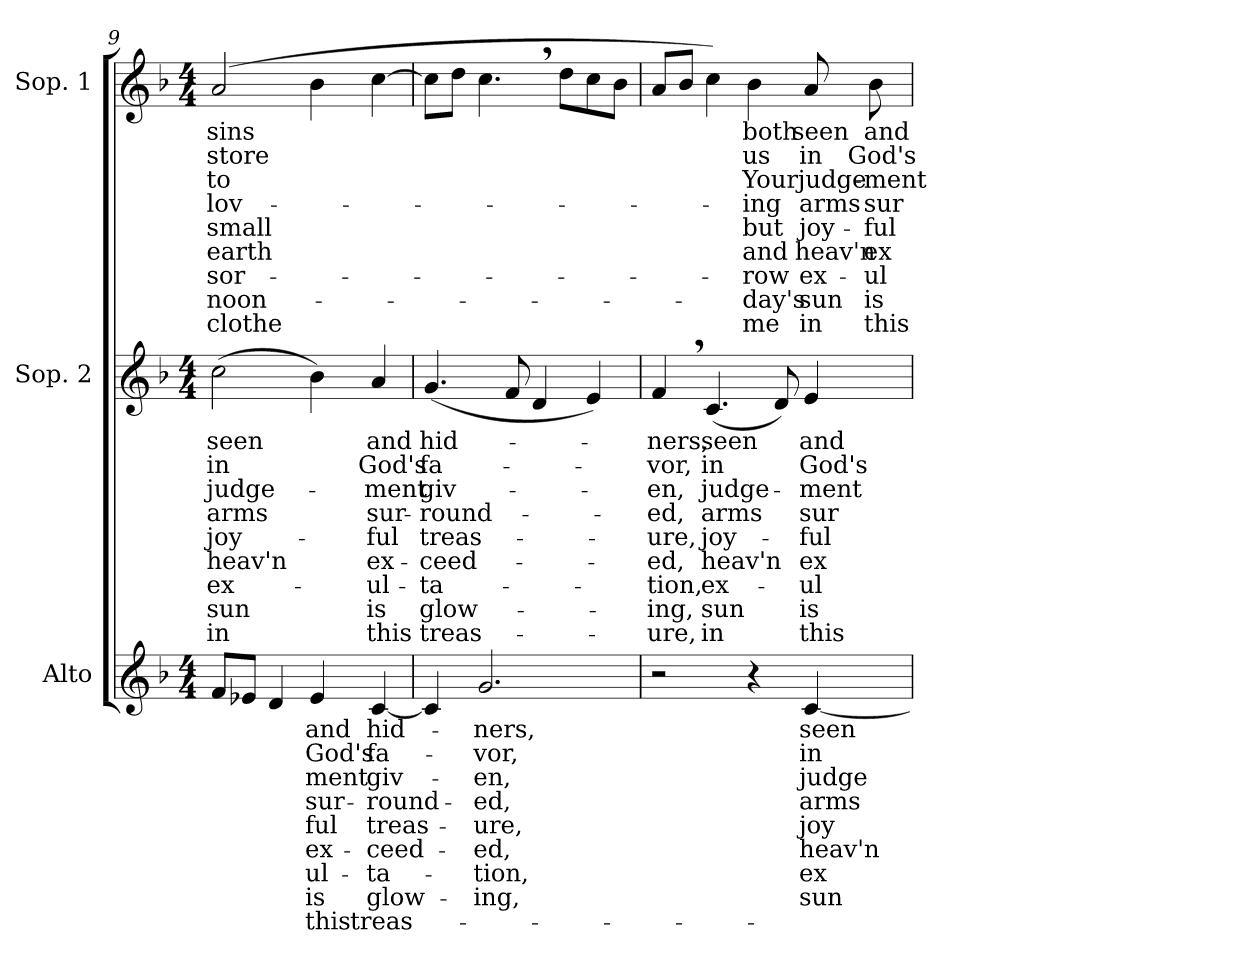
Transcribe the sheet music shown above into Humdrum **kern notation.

**kern	**text	**text	**text	**text	**text	**text	**text	**text	**text	**kern	**text	**text	**text	**text	**text	**text	**text	**text	**text	**kern	**text	**text	**text	**text	**text	**text	**text	**text	**text
*part3	*part3	*part3	*part3	*part3	*part3	*part3	*part3	*part3	*part3	*part2	*part2	*part2	*part2	*part2	*part2	*part2	*part2	*part2	*part2	*part1	*part1	*part1	*part1	*part1	*part1	*part1	*part1	*part1	*part1
*staff3	*staff3	*staff3	*staff3	*staff3	*staff3	*staff3	*staff3	*staff3	*staff3	*staff2	*staff2	*staff2	*staff2	*staff2	*staff2	*staff2	*staff2	*staff2	*staff2	*staff1	*staff1	*staff1	*staff1	*staff1	*staff1	*staff1	*staff1	*staff1	*staff1
*I"Alto	*	*	*	*	*	*	*	*	*	*I"Sop. 2	*	*	*	*	*	*	*	*	*	*I"Sop. 1	*	*	*	*	*	*	*	*	*
*I'A	*	*	*	*	*	*	*	*	*	*I'S	*	*	*	*	*	*	*	*	*	*I'S	*	*	*	*	*	*	*	*	*
!!LO:PB:g=z
*clefG2	*	*	*	*	*	*	*	*	*	*clefG2	*	*	*	*	*	*	*	*	*	*clefG2	*	*	*	*	*	*	*	*	*
*k[b-]	*	*	*	*	*	*	*	*	*	*k[b-]	*	*	*	*	*	*	*	*	*	*k[b-]	*	*	*	*	*	*	*	*	*
*F:	*	*	*	*	*	*	*	*	*	*F:	*	*	*	*	*	*	*	*	*	*F:	*	*	*	*	*	*	*	*	*
*M4/4	*	*	*	*	*	*	*	*	*	*M4/4	*	*	*	*	*	*	*	*	*	*M4/4	*	*	*	*	*	*	*	*	*
=9	=9	=9	=9	=9	=9	=9	=9	=9	=9	=9	=9	=9	=9	=9	=9	=9	=9	=9	=9	=9	=9	=9	=9	=9	=9	=9	=9	=9	=9
!	!	!	!	!	!	!	!	!	!	!	!LO:LY:b	!LO:LY:b	!LO:LY:b	!LO:LY:b	!LO:LY:b	!LO:LY:b	!LO:LY:b	!LO:LY:b	!LO:LY:b	!	!	!	!	!	!	!	!	!	!
!	!	!	!	!	!	!	!	!	!	!	!	!	!	!	!	!	!	!	!	!	!LO:LY:b	!LO:LY:b	!LO:LY:b	!LO:LY:b	!LO:LY:b	!LO:LY:b	!LO:LY:b	!LO:LY:b	!LO:LY:b
8f/L	.	.	.	.	.	.	.	.	.	(>2cc\	seen	in	judge-	arms	joy-	heav'n	ex-	sun	in	(2a/	sins	-store	to	lov-	small	earth	sor-	noon-	clothe
8e-X/J	.	.	.	.	.	.	.	.	.	.	.	.	.	.	.	.	.	.	.	.	.	.	.	.	.	.	.	.	.
4d/	.	.	.	.	.	.	.	.	.	.	.	.	.	.	.	.	.	.	.	.	.	.	.	.	.	.	.	.	.
!	!LO:LY:b	!LO:LY:b	!LO:LY:b	!LO:LY:b	!LO:LY:b	!LO:LY:b	!LO:LY:b	!LO:LY:b	!LO:LY:b	!	!	!	!	!	!	!	!	!	!	!	!	!	!	!	!	!	!	!	!
4e-/	and	God's	-ment	sur-	-ful	ex-	-ul-	is	this	4b-\)	.	.	.	.	.	.	.	.	.	4b-\	.	.	.	.	.	.	.	.	.
!	!LO:LY:b	!LO:LY:b	!LO:LY:b	!LO:LY:b	!LO:LY:b	!LO:LY:b	!LO:LY:b	!LO:LY:b	!LO:LY:b	!	!	!	!	!	!	!	!	!	!	!	!	!	!	!	!	!	!	!	!
!	!	!	!	!	!	!	!	!	!	!	!LO:LY:b	!LO:LY:b	!LO:LY:b	!LO:LY:b	!LO:LY:b	!LO:LY:b	!LO:LY:b	!LO:LY:b	!LO:LY:b	!	!	!	!	!	!	!	!	!	!
[4c/	hid-	fa-	giv-	-round-	treas-	-ceed-	-ta-	glow-	treas-	4a/	and	God's	-ment	sur-	-ful	ex-	-ul-	is	this	[4cc\	.	.	.	.	.	.	.	.	.
=10	=10	=10	=10	=10	=10	=10	=10	=10	=10	=10	=10	=10	=10	=10	=10	=10	=10	=10	=10	=10	=10	=10	=10	=10	=10	=10	=10	=10	=10
!	!	!	!	!	!	!	!	!	!	!	!LO:LY:b	!LO:LY:b	!LO:LY:b	!LO:LY:b	!LO:LY:b	!LO:LY:b	!LO:LY:b	!LO:LY:b	!LO:LY:b	!	!	!	!	!	!	!	!	!	!
4c/]	.	.	.	.	.	.	.	.	.	(<4.g/	hid-	fa-	giv-	-round-	treas-	-ceed-	-ta-	glow-	treas-	8cc\L]	.	.	.	.	.	.	.	.	.
.	.	.	.	.	.	.	.	.	.	.	.	.	.	.	.	.	.	.	.	8dd\J	.	.	.	.	.	.	.	.	.
!	!LO:LY:b	!LO:LY:b	!LO:LY:b	!LO:LY:b	!LO:LY:b	!LO:LY:b	!LO:LY:b	!LO:LY:b	!	!	!	!	!	!	!	!	!	!	!	!	!	!	!	!	!	!	!	!	!
2.g/	-ners,	-vor,	-en,	-ed,	-ure,	-ed,	-tion,	-ing,	.	.	.	.	.	.	.	.	.	.	.	4.cc,>\	.	.	.	.	.	.	.	.	.
.	.	.	.	.	.	.	.	.	.	8f/	.	.	.	.	.	.	.	.	.	.	.	.	.	.	.	.	.	.	.
.	.	.	.	.	.	.	.	.	.	4d/	.	.	.	.	.	.	.	.	.	.	.	.	.	.	.	.	.	.	.
.	.	.	.	.	.	.	.	.	.	.	.	.	.	.	.	.	.	.	.	8dd\L	.	.	.	.	.	.	.	.	.
.	.	.	.	.	.	.	.	.	.	4e/)	.	.	.	.	.	.	.	.	.	8cc\	.	.	.	.	.	.	.	.	.
.	.	.	.	.	.	.	.	.	.	.	.	.	.	.	.	.	.	.	.	8b-\J	.	.	.	.	.	.	.	.	.
=11	=11	=11	=11	=11	=11	=11	=11	=11	=11	=11	=11	=11	=11	=11	=11	=11	=11	=11	=11	=11	=11	=11	=11	=11	=11	=11	=11	=11	=11
!	!	!	!	!	!	!	!	!	!	!	!LO:LY:b	!LO:LY:b	!LO:LY:b	!LO:LY:b	!LO:LY:b	!LO:LY:b	!LO:LY:b	!LO:LY:b	!LO:LY:b	!	!	!	!	!	!	!	!	!	!
2r	.	.	.	.	.	.	.	.	.	4f,>/	-ners,	-vor,	-en,	-ed,	-ure,	-ed,	-tion,	-ing,	-ure,	8a/L	.	.	.	.	.	.	.	.	.
.	.	.	.	.	.	.	.	.	.	.	.	.	.	.	.	.	.	.	.	8b-/J	.	.	.	.	.	.	.	.	.
!	!	!	!	!	!	!	!	!	!	!	!LO:LY:b	!LO:LY:b	!LO:LY:b	!LO:LY:b	!LO:LY:b	!LO:LY:b	!LO:LY:b	!LO:LY:b	!LO:LY:b	!	!	!	!	!	!	!	!	!	!
.	.	.	.	.	.	.	.	.	.	(<4.c/	seen	in	judge-	arms	joy-	heav'n	ex-	sun	in	4cc\)	.	.	.	.	.	.	.	.	.
!	!	!	!	!	!	!	!	!	!	!	!	!	!	!	!	!	!	!	!	!	!LO:LY:b	!LO:LY:b	!LO:LY:b	!LO:LY:b	!LO:LY:b	!LO:LY:b	!LO:LY:b	!LO:LY:b	!LO:LY:b
4r	.	.	.	.	.	.	.	.	.	.	.	.	.	.	.	.	.	.	.	4b-\	both	us	Your	-ing	but	and	-row	-day's	me
.	.	.	.	.	.	.	.	.	.	8d/)	.	.	.	.	.	.	.	.	.	.	.	.	.	.	.	.	.	.	.
!	!LO:LY:b	!LO:LY:b	!LO:LY:b	!LO:LY:b	!LO:LY:b	!LO:LY:b	!LO:LY:b	!LO:LY:b	!	!	!	!	!	!	!	!	!	!	!	!	!	!	!	!	!	!	!	!	!
!	!	!	!	!	!	!	!	!	!	!	!LO:LY:b	!LO:LY:b	!LO:LY:b	!LO:LY:b	!LO:LY:b	!LO:LY:b	!LO:LY:b	!LO:LY:b	!LO:LY:b	!	!	!	!	!	!	!	!	!	!
!	!	!	!	!	!	!	!	!	!	!	!	!	!	!	!	!	!	!	!	!	!LO:LY:b	!LO:LY:b	!LO:LY:b	!LO:LY:b	!LO:LY:b	!LO:LY:b	!LO:LY:b	!LO:LY:b	!LO:LY:b
[4c/	seen	in	judge-	arms	joy-	heav'n	ex-	sun	.	4e/	and	God's	-ment	sur-	-ful	ex-	-ul-	is	this	8a/	seen	in	judge-	arms	joy-	heav'n	ex-	sun	in
!	!	!	!	!	!	!	!	!	!	!	!	!	!	!	!	!	!	!	!	!	!LO:LY:b	!LO:LY:b	!LO:LY:b	!LO:LY:b	!LO:LY:b	!LO:LY:b	!LO:LY:b	!LO:LY:b	!LO:LY:b
.	.	.	.	.	.	.	.	.	.	.	.	.	.	.	.	.	.	.	.	8b-\	and	God's	-ment	sur-	-ful	ex-	-ul-	is	this
=	=	=	=	=	=	=	=	=	=	=	=	=	=	=	=	=	=	=	=	=	=	=	=	=	=	=	=	=	=
*-	*-	*-	*-	*-	*-	*-	*-	*-	*-	*-	*-	*-	*-	*-	*-	*-	*-	*-	*-	*-	*-	*-	*-	*-	*-	*-	*-	*-	*-
